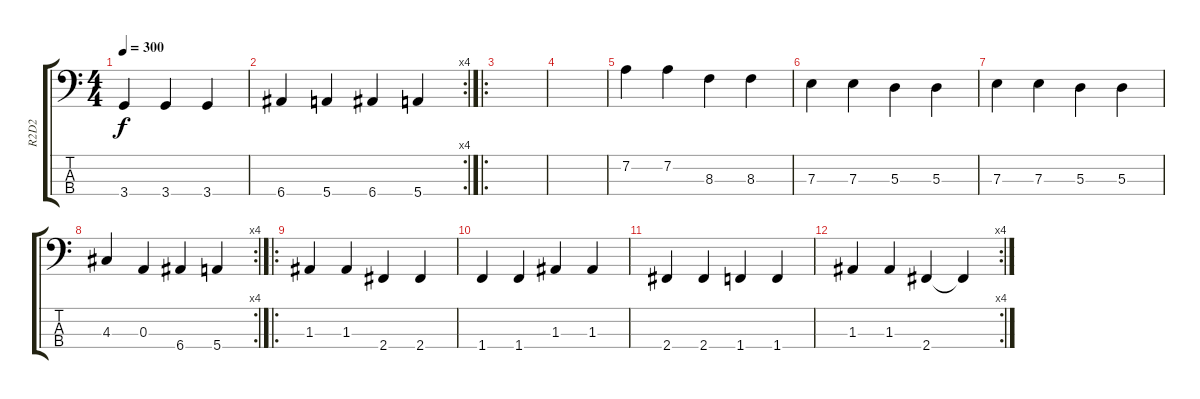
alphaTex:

\track ("R2D2" "R2D2") {instrument electricbassfinger}
\staff {score tabs}
\tuning (G2 D2 A1 E1) {hide}
\ts (4 4)
\tempo 300
\clef f4
\ks c
3.4.4{dy f} 3.4.4 3.4.4 |
\rc 4
6.4.4 5.4.4 6.4.4 5.4.4 |
\ro
|
|
7.2.4 7.2.4 8.3.4 8.3.4 |
7.3.4 7.3.4 5.3.4 5.3.4 |
7.3.4 7.3.4 5.3.4 5.3.4 |
\rc 4
4.3.4 0.3.4 6.4.4 5.4.4 |
\ro
1.3.4 1.3.4 2.4.4 2.4.4 |
1.4.4 1.4.4 1.3.4 1.3.4 |
2.4.4 2.4.4 1.4.4 1.4.4 |
\rc 4
1.3.4 1.3.4 2.4.4 2.4{t}.4
